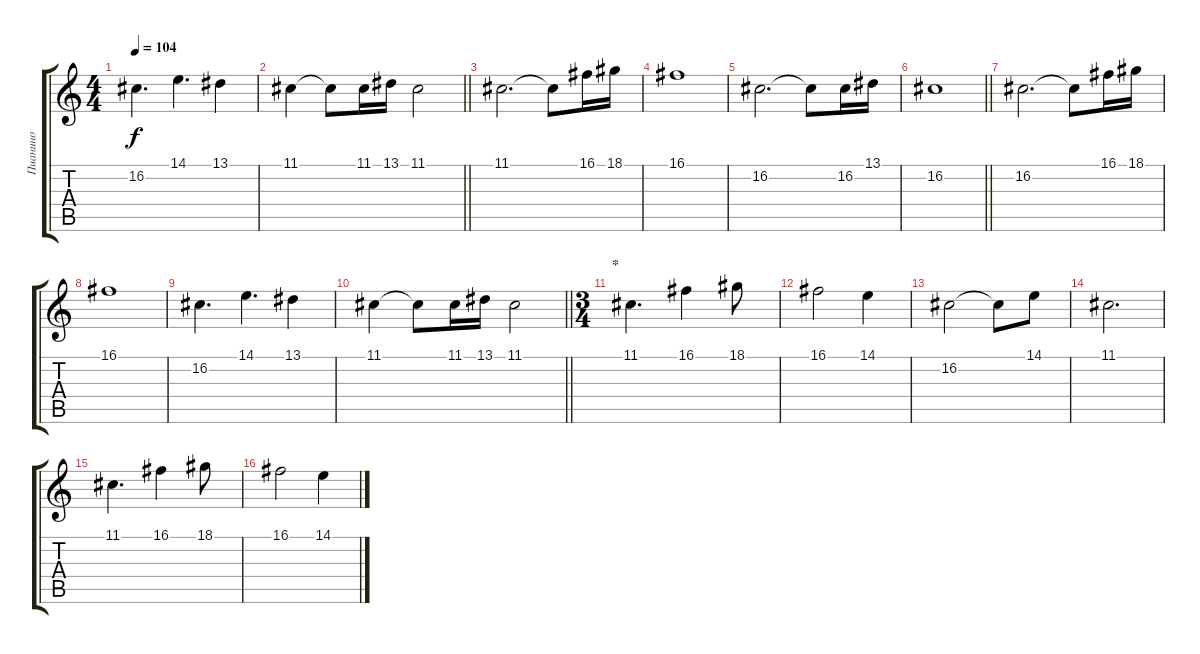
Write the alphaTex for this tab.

\track ("Пианино" "Пианино") {instrument brightacousticpiano}
\staff {score tabs}
\tuning (D4 A3 F3 C3 Gb2 Db2) {hide}
\ts (4 4)
\tempo 104
\clef g2
\ks c
16.2.4{d dy f} 14.1.4{d} 13.1.4 |
\barLineRight lightlight
11.1.4 11.1{t}.8 11.1.16 13.1.16 11.1.2 |
11.1.2{d} 11.1{t}.8 16.1.16 18.1.16 |
16.1.1 |
16.2.2{d} 16.2{t}.8 16.2.16 13.1.16 |
\barLineRight lightlight
16.2.1 |
16.2.2{d} 16.2{t}.8 16.1.16 18.1.16 |
16.1.1 |
16.2.4{d} 14.1.4{d} 13.1.4 |
\barLineRight lightlight
11.1.4 11.1{t}.8 11.1.16 13.1.16 11.1.2 |
\ts (3 4)
\section ("" "*")
11.1.4{d} 16.1.4 18.1.8 |
16.1.2 14.1.4 |
16.2.2 16.2{t}.8 14.1.8 |
11.1.2{d} |
11.1.4{d} 16.1.4 18.1.8 |
16.1.2 14.1.4
